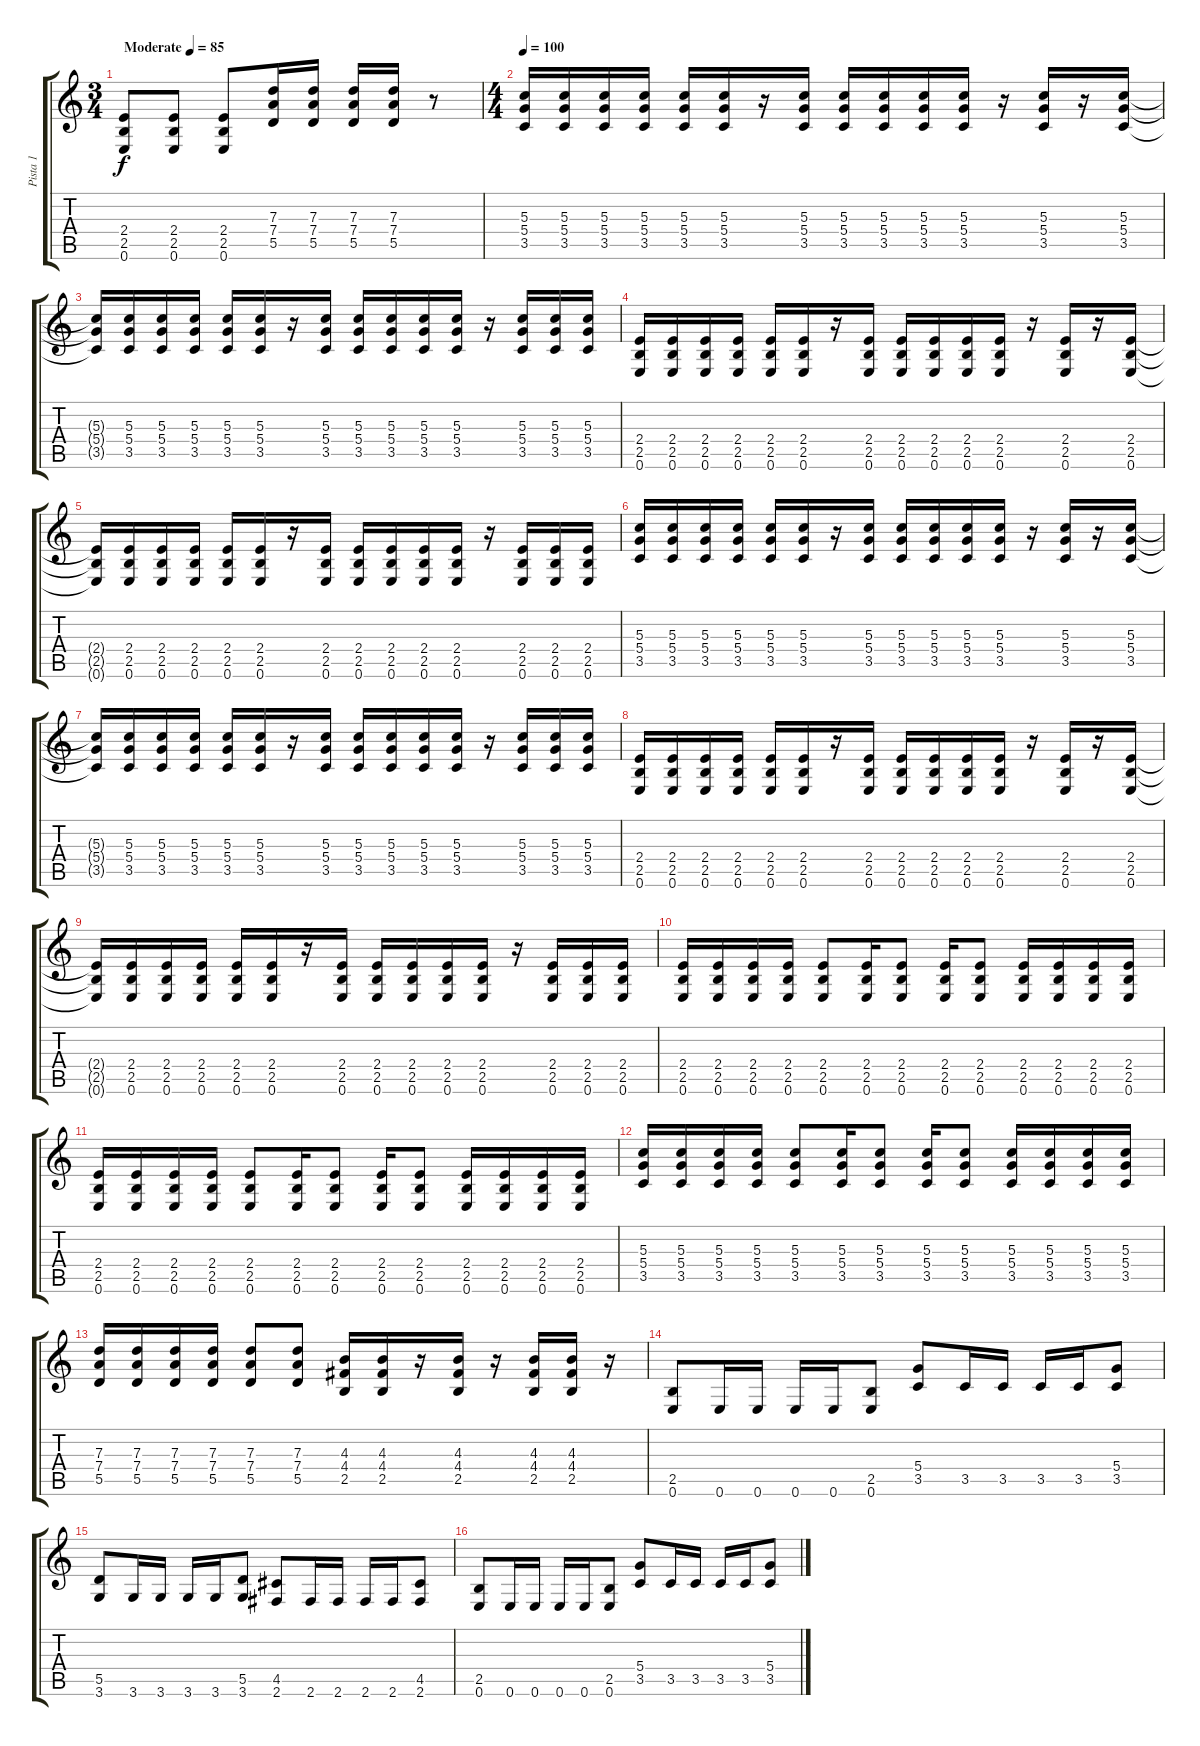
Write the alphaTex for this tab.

\track ("Pista 1" "Pista 1") {instrument distortionguitar}
\staff {score tabs}
\tuning (E4 B3 G3 D3 A2 E2) {hide}
\ts (3 4)
\tempo (85 "Moderate")
\clef g2
\ks c
(2.4 2.5 0.6).8{dy f instrument distortionguitar} (2.4 2.5 0.6).8 (2.4 2.5 0.6).8 (7.3 7.4 5.5).16 (7.3 7.4 5.5).16 (7.3 7.4 5.5).16 (7.3 7.4 5.5).16 r.8 |
\ts (4 4)
\tempo 100
(5.3 5.4 3.5).16 (5.3 5.4 3.5).16 (5.3 5.4 3.5).16 (5.3 5.4 3.5).16 (5.3 5.4 3.5).16 (5.3 5.4 3.5).16 r.16 (5.3 5.4 3.5).16 (5.3 5.4 3.5).16 (5.3 5.4 3.5).16 (5.3 5.4 3.5).16 (5.3 5.4 3.5).16 r.16 (5.3 5.4 3.5).16 r.16 (5.3 5.4 3.5).16 |
(5.3{t} 5.4{t} 3.5{t}).16 (5.3 5.4 3.5).16 (5.3 5.4 3.5).16 (5.3 5.4 3.5).16 (5.3 5.4 3.5).16 (5.3 5.4 3.5).16 r.16 (5.3 5.4 3.5).16 (5.3 5.4 3.5).16 (5.3 5.4 3.5).16 (5.3 5.4 3.5).16 (5.3 5.4 3.5).16 r.16 (5.3 5.4 3.5).16 (5.3 5.4 3.5).16 (5.3 5.4 3.5).16 |
(2.4 2.5 0.6).16 (2.4 2.5 0.6).16 (2.4 2.5 0.6).16 (2.4 2.5 0.6).16 (2.4 2.5 0.6).16 (2.4 2.5 0.6).16 r.16 (2.4 2.5 0.6).16 (2.4 2.5 0.6).16 (2.4 2.5 0.6).16 (2.4 2.5 0.6).16 (2.4 2.5 0.6).16 r.16 (2.4 2.5 0.6).16 r.16 (2.4 2.5 0.6).16 |
(2.4{t} 2.5{t} 0.6{t}).16 (2.4 2.5 0.6).16 (2.4 2.5 0.6).16 (2.4 2.5 0.6).16 (2.4 2.5 0.6).16 (2.4 2.5 0.6).16 r.16 (2.4 2.5 0.6).16 (2.4 2.5 0.6).16 (2.4 2.5 0.6).16 (2.4 2.5 0.6).16 (2.4 2.5 0.6).16 r.16 (2.4 2.5 0.6).16 (2.4 2.5 0.6).16 (2.4 2.5 0.6).16 |
(5.3 5.4 3.5).16 (5.3 5.4 3.5).16 (5.3 5.4 3.5).16 (5.3 5.4 3.5).16 (5.3 5.4 3.5).16 (5.3 5.4 3.5).16 r.16 (5.3 5.4 3.5).16 (5.3 5.4 3.5).16 (5.3 5.4 3.5).16 (5.3 5.4 3.5).16 (5.3 5.4 3.5).16 r.16 (5.3 5.4 3.5).16 r.16 (5.3 5.4 3.5).16 |
(5.3{t} 5.4{t} 3.5{t}).16 (5.3 5.4 3.5).16 (5.3 5.4 3.5).16 (5.3 5.4 3.5).16 (5.3 5.4 3.5).16 (5.3 5.4 3.5).16 r.16 (5.3 5.4 3.5).16 (5.3 5.4 3.5).16 (5.3 5.4 3.5).16 (5.3 5.4 3.5).16 (5.3 5.4 3.5).16 r.16 (5.3 5.4 3.5).16 (5.3 5.4 3.5).16 (5.3 5.4 3.5).16 |
(2.4 2.5 0.6).16 (2.4 2.5 0.6).16 (2.4 2.5 0.6).16 (2.4 2.5 0.6).16 (2.4 2.5 0.6).16 (2.4 2.5 0.6).16 r.16 (2.4 2.5 0.6).16 (2.4 2.5 0.6).16 (2.4 2.5 0.6).16 (2.4 2.5 0.6).16 (2.4 2.5 0.6).16 r.16 (2.4 2.5 0.6).16 r.16 (2.4 2.5 0.6).16 |
(2.4{t} 2.5{t} 0.6{t}).16 (2.4 2.5 0.6).16 (2.4 2.5 0.6).16 (2.4 2.5 0.6).16 (2.4 2.5 0.6).16 (2.4 2.5 0.6).16 r.16 (2.4 2.5 0.6).16 (2.4 2.5 0.6).16 (2.4 2.5 0.6).16 (2.4 2.5 0.6).16 (2.4 2.5 0.6).16 r.16 (2.4 2.5 0.6).16 (2.4 2.5 0.6).16 (2.4 2.5 0.6).16 |
(2.4 2.5 0.6).16 (2.4 2.5 0.6).16 (2.4 2.5 0.6).16 (2.4 2.5 0.6).16 (2.4 2.5 0.6).8 (2.4 2.5 0.6).16 (2.4 2.5 0.6).8 (2.4 2.5 0.6).16 (2.4 2.5 0.6).8 (2.4 2.5 0.6).16 (2.4 2.5 0.6).16 (2.4 2.5 0.6).16 (2.4 2.5 0.6).16 |
(2.4 2.5 0.6).16 (2.4 2.5 0.6).16 (2.4 2.5 0.6).16 (2.4 2.5 0.6).16 (2.4 2.5 0.6).8 (2.4 2.5 0.6).16 (2.4 2.5 0.6).8 (2.4 2.5 0.6).16 (2.4 2.5 0.6).8 (2.4 2.5 0.6).16 (2.4 2.5 0.6).16 (2.4 2.5 0.6).16 (2.4 2.5 0.6).16 |
(5.3 5.4 3.5).16 (5.3 5.4 3.5).16 (5.3 5.4 3.5).16 (5.3 5.4 3.5).16 (5.3 5.4 3.5).8 (5.3 5.4 3.5).16 (5.3 5.4 3.5).8 (5.3 5.4 3.5).16 (5.3 5.4 3.5).8 (5.3 5.4 3.5).16 (5.3 5.4 3.5).16 (5.3 5.4 3.5).16 (5.3 5.4 3.5).16 |
(7.3 7.4 5.5).16 (7.3 7.4 5.5).16 (7.3 7.4 5.5).16 (7.3 7.4 5.5).16 (7.3 7.4 5.5).8 (7.3 7.4 5.5).8 (4.3 4.4 2.5).16 (4.3 4.4 2.5).16 r.16 (4.3 4.4 2.5).16 r.16 (4.3 4.4 2.5).16 (4.3 4.4 2.5).16 r.16 |
(2.5 0.6).8 0.6.16 0.6.16 0.6.16 0.6.16 (2.5 0.6).8 (5.4 3.5).8 3.5.16 3.5.16 3.5.16 3.5.16 (5.4 3.5).8 |
(5.5 3.6).8 3.6.16 3.6.16 3.6.16 3.6.16 (5.5 3.6).8 (4.5 2.6).8 2.6.16 2.6.16 2.6.16 2.6.16 (4.5 2.6).8 |
(2.5 0.6).8 0.6.16 0.6.16 0.6.16 0.6.16 (2.5 0.6).8 (5.4 3.5).8 3.5.16 3.5.16 3.5.16 3.5.16 (5.4 3.5).8
